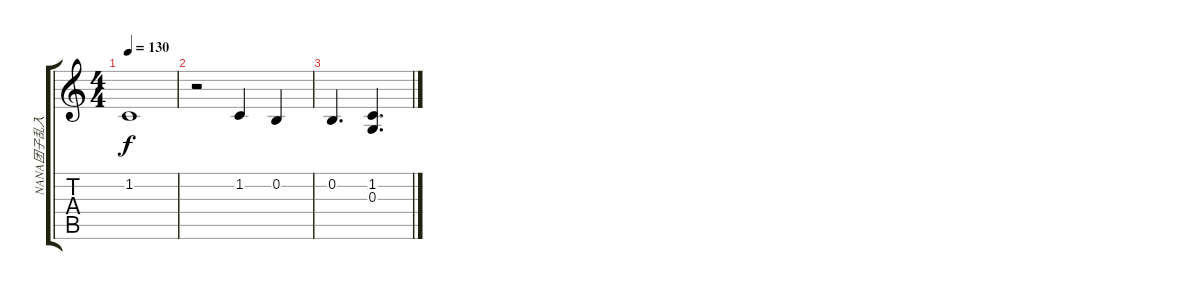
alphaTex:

\track ("NANA团子乱入" "NANA团子乱入") {instrument vibraphone}
\staff {score tabs}
\tuning (E4 B3 G3 D3 A2 E2) {hide}
\ts (4 4)
\tempo 130
\clef g2
\ks c
1.2{t}.1{dy f} |
r.2 1.2.4 0.2.4 |
0.2.4{d} (1.2 0.3).4{d}
